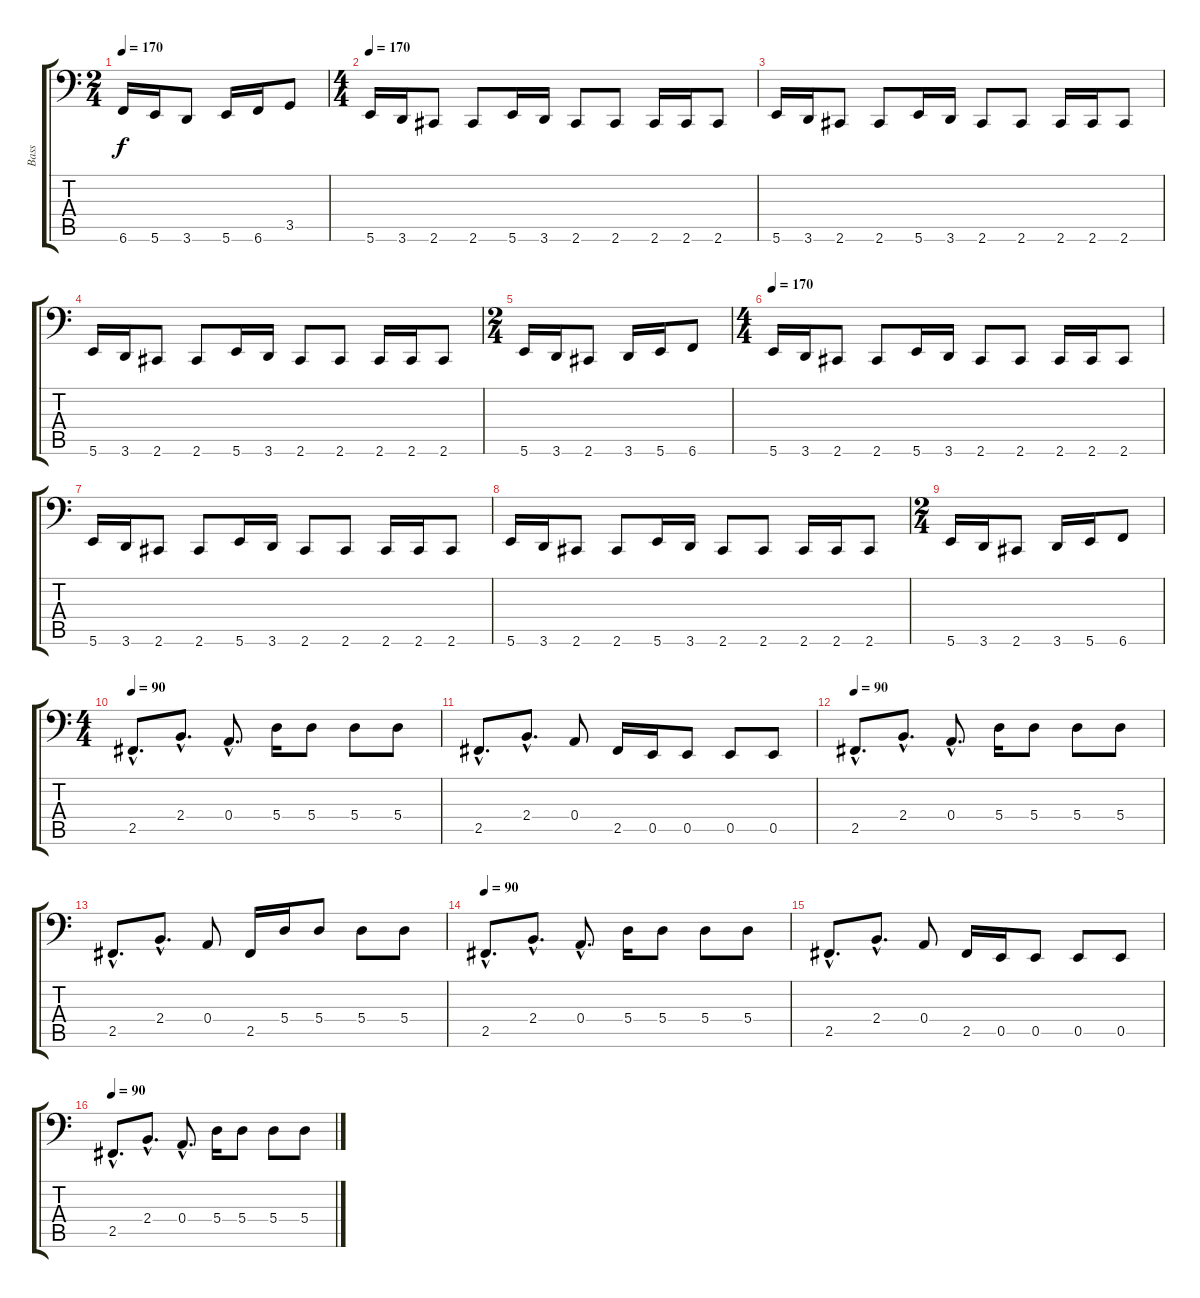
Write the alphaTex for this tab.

\track ("Bass" "Bass") {instrument electricbassfinger}
\staff {score tabs}
\tuning (C3 G2 D2 A1 E1 B0) {hide}
\ts (2 4)
\tempo 170
\clef f4
\ks c
6.6.16{dy f} 5.6.16 3.6.8 5.6.16 6.6.16 3.5.8 |
\ts (4 4)
\tempo 170
5.6.16 3.6.16 2.6.8 2.6.8 5.6.16 3.6.16 2.6.8 2.6.8 2.6.16 2.6.16 2.6.8 |
5.6.16 3.6.16 2.6.8 2.6.8 5.6.16 3.6.16 2.6.8 2.6.8 2.6.16 2.6.16 2.6.8 |
5.6.16 3.6.16 2.6.8 2.6.8 5.6.16 3.6.16 2.6.8 2.6.8 2.6.16 2.6.16 2.6.8 |
\ts (2 4)
5.6.16 3.6.16 2.6.8 3.6.16 5.6.16 6.6.8 |
\ts (4 4)
\tempo 170
5.6.16 3.6.16 2.6.8 2.6.8 5.6.16 3.6.16 2.6.8 2.6.8 2.6.16 2.6.16 2.6.8 |
5.6.16 3.6.16 2.6.8 2.6.8 5.6.16 3.6.16 2.6.8 2.6.8 2.6.16 2.6.16 2.6.8 |
5.6.16 3.6.16 2.6.8 2.6.8 5.6.16 3.6.16 2.6.8 2.6.8 2.6.16 2.6.16 2.6.8 |
\ts (2 4)
5.6.16 3.6.16 2.6.8 3.6.16 5.6.16 6.6.8 |
\ts (4 4)
\tempo 90
2.5{hac}.8{d} 2.4{hac}.8{d} 0.4{hac}.8{d} 5.4.16 5.4.8 5.4.8 5.4.8 |
2.5{hac}.8{d} 2.4{hac}.8{d} 0.4.8 2.5.16 0.5.16 0.5.8 0.5.8 0.5.8 |
\tempo 90
2.5{hac}.8{d} 2.4{hac}.8{d} 0.4{hac}.8{d} 5.4.16 5.4.8 5.4.8 5.4.8 |
2.5{hac}.8{d} 2.4{hac}.8{d} 0.4.8 2.5.16 5.4.16 5.4.8 5.4.8 5.4.8 |
\tempo 90
2.5{hac}.8{d} 2.4{hac}.8{d} 0.4{hac}.8{d} 5.4.16 5.4.8 5.4.8 5.4.8 |
2.5{hac}.8{d} 2.4{hac}.8{d} 0.4.8 2.5.16 0.5.16 0.5.8 0.5.8 0.5.8 |
\tempo 90
2.5{hac}.8{d} 2.4{hac}.8{d} 0.4{hac}.8{d} 5.4.16 5.4.8 5.4.8 5.4.8
